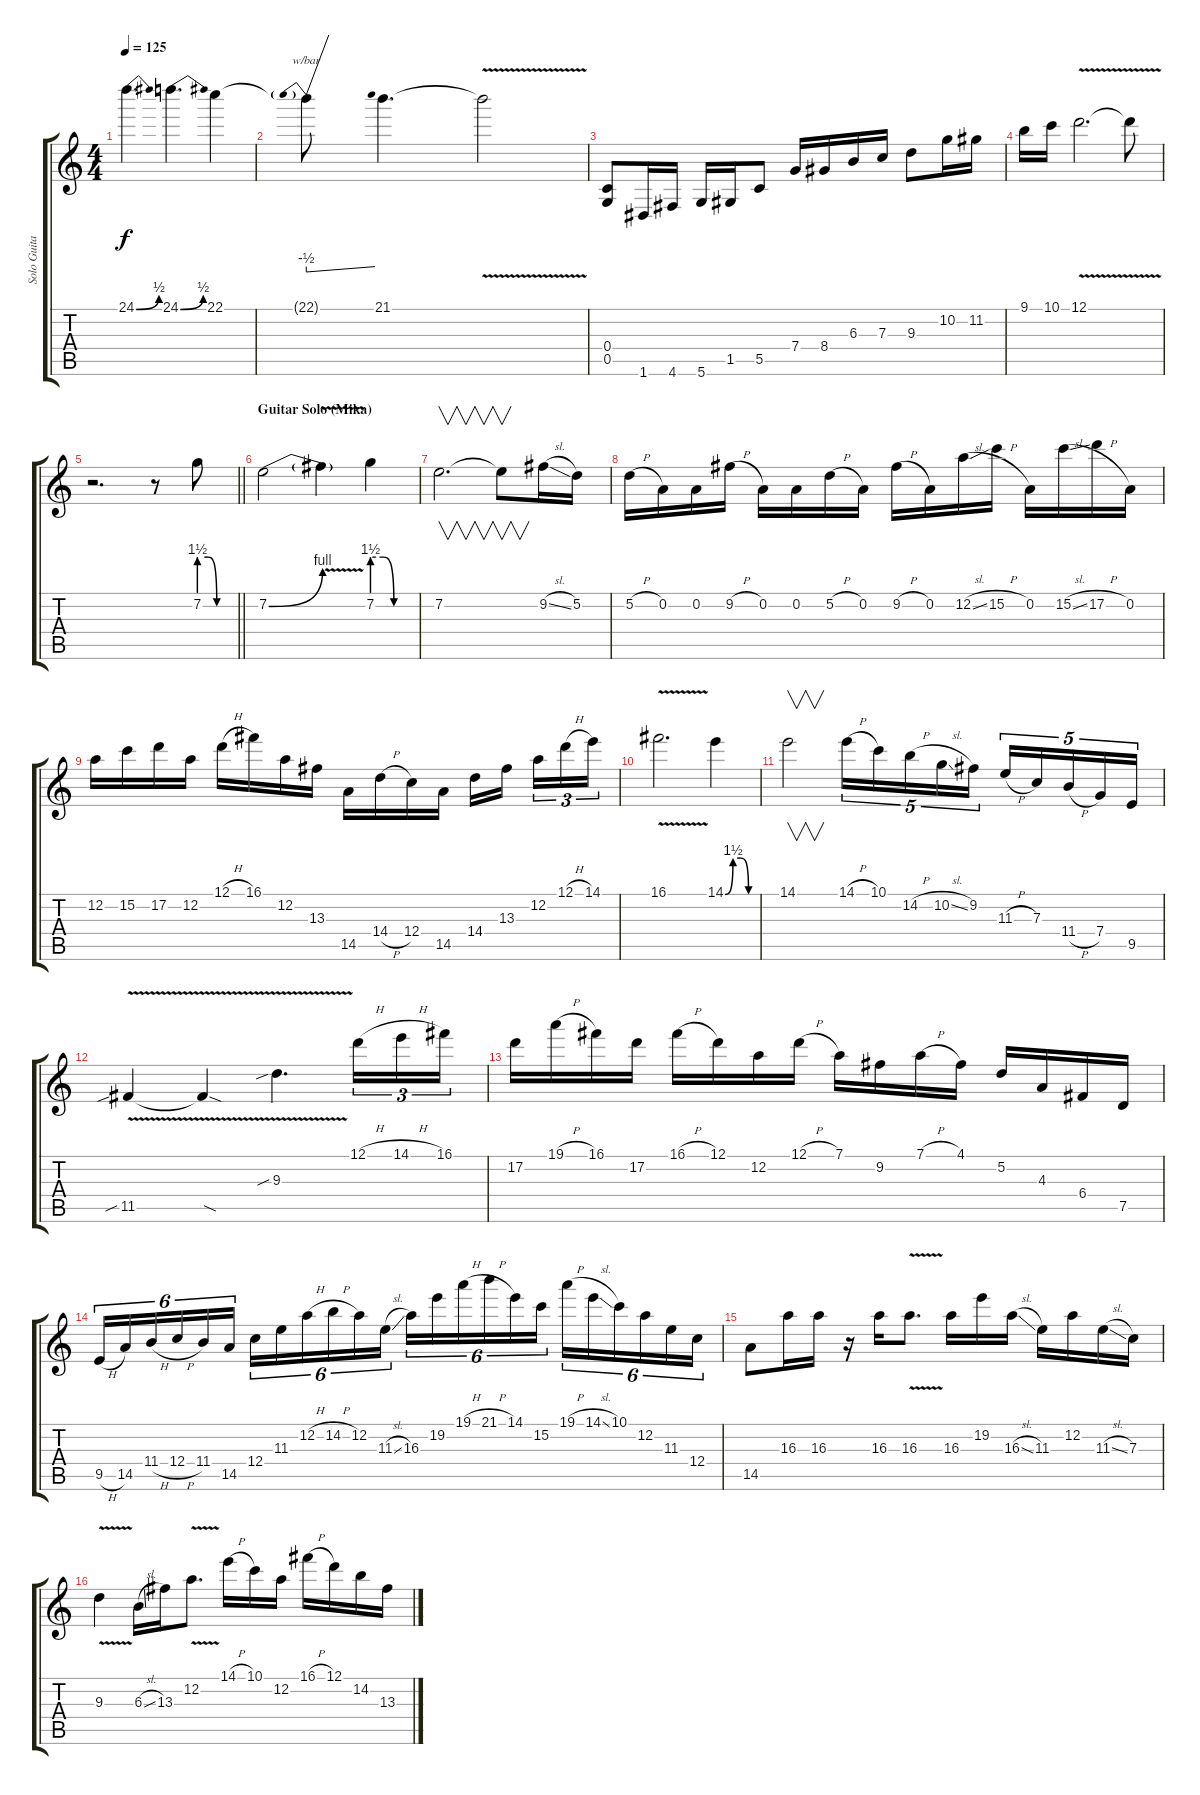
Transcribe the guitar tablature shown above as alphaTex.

\track ("Solo Guitar (Mika)" "Solo Guita") {instrument overdrivenguitar}
\staff {score tabs}
\tuning (D4 A3 F3 C3 G2 D2) {hide}
\ts (4 4)
\tempo 125
\clef g2
\ks c
24.1{be (bend 0 0 60 2)}.4{d dy f} 24.1{be (bend 0 0 60 2)}.4{d} 22.1.4 |
22.1{t}.8{tbe (predivedive default 0 -2 60 0)} 21.1.4{d} 21.1{v t}.2 |
(0.4 0.5).8 1.6.16 4.6.16 5.6.16 1.5.16 5.5.8 7.4.16 8.4.16 6.3.16 7.3.16 9.3.8 10.2.16 11.2.16 |
9.1.16 10.1.16 12.1{v}.2{d} 12.1{v t}.8 |
\barLineRight lightlight
r.2{d} r.8 7.2{be (custom 0 6 15 6 30 0 60 0)}.8 |
\section ("" "Guitar Solo (Mika)")
7.2{be (bend 0 0 60 4)}.2 7.2{v t}.4 7.2{be (custom 0 6 15 6 30 0 60 0)}.4 |
7.2.2{v d} 7.2{t}.8{v} 9.2{sl}.16 5.2.16 |
5.2{h}.16 0.2.16 0.2.16 9.2{h}.16 0.2.16 0.2.16 5.2{h}.16 0.2.16 9.2{h}.16 0.2.16 12.2{sl}.16 15.2{h}.16 0.2.16 15.2{sl}.16 17.2{h}.16 0.2.16 |
12.2.16 15.2.16 17.2.16 12.2.16 12.1{h}.16 16.1.16 12.2.16 13.3.16 14.5.16 14.4{h}.16 12.4.16 14.5.16 14.4.16 13.3.16 12.2.16{tu (3 2)} 12.1{h}.16{tu (3 2)} 14.1.16{tu (3 2)} |
16.1{v}.2{d} 14.1{be (custom 0 0 15 6 30 6 45 0 60 0)}.4 |
14.1.2{v} 14.1{h}.16{tu (5 4)} 10.1.16{tu (5 4)} 14.2{h}.16{tu (5 4)} 10.2{sl}.16{tu (5 4)} 9.2.16{tu (5 4)} 11.3{h}.16{tu (5 4)} 7.3.16{tu (5 4)} 11.4{h}.16{tu (5 4)} 7.4.16{tu (5 4)} 9.5.16{tu (5 4)} |
11.5{v sib}.4 11.5{v sod t}.4 9.3{v sib}.4{d} 12.1{h}.16{tu (3 2)} 14.1{h}.16{tu (3 2)} 16.1.16{tu (3 2)} |
17.2.16 19.1{h}.16 16.1.16 17.2.16 16.1{h}.16 12.1.16 12.2.16 12.1{h}.16 7.1.16 9.2.16 7.1{h}.16 4.1.16 5.2.16 4.3.16 6.4.16 7.5.16 |
9.5{h}.16{tu (6 4)} 14.5.16{tu (6 4)} 11.4{h}.16{tu (6 4)} 12.4{h}.16{tu (6 4)} 11.4.16{tu (6 4)} 14.5.16{tu (6 4)} 12.4.16{tu (6 4)} 11.3.16{tu (6 4)} 12.2{h}.16{tu (6 4)} 14.2{h}.16{tu (6 4)} 12.2.16{tu (6 4)} 11.3{sl}.16{tu (6 4)} 16.3.16{tu (6 4)} 19.2.16{tu (6 4)} 19.1{h}.16{tu (6 4)} 21.1{h}.16{tu (6 4)} 14.1.16{tu (6 4)} 15.2.16{tu (6 4)} 19.1{h}.16{tu (6 4)} 14.1{sl}.16{tu (6 4)} 10.1.16{tu (6 4)} 12.2.16{tu (6 4)} 11.3.16{tu (6 4)} 12.4.16{tu (6 4)} |
14.5.8 16.3.16 16.3.16 r.16 16.3.16 16.3{v}.8{d} 16.3.16 19.2.16 16.3{sl}.16 11.3.16 12.2.16 11.3{sl}.16 7.3.16 |
9.3{v}.4 6.3{sl}.16 13.3.16 12.2{v}.8{d} 14.1{h}.16 10.1.16 12.2.16 16.1{h}.16 12.1.16 14.2.16 13.3.16
